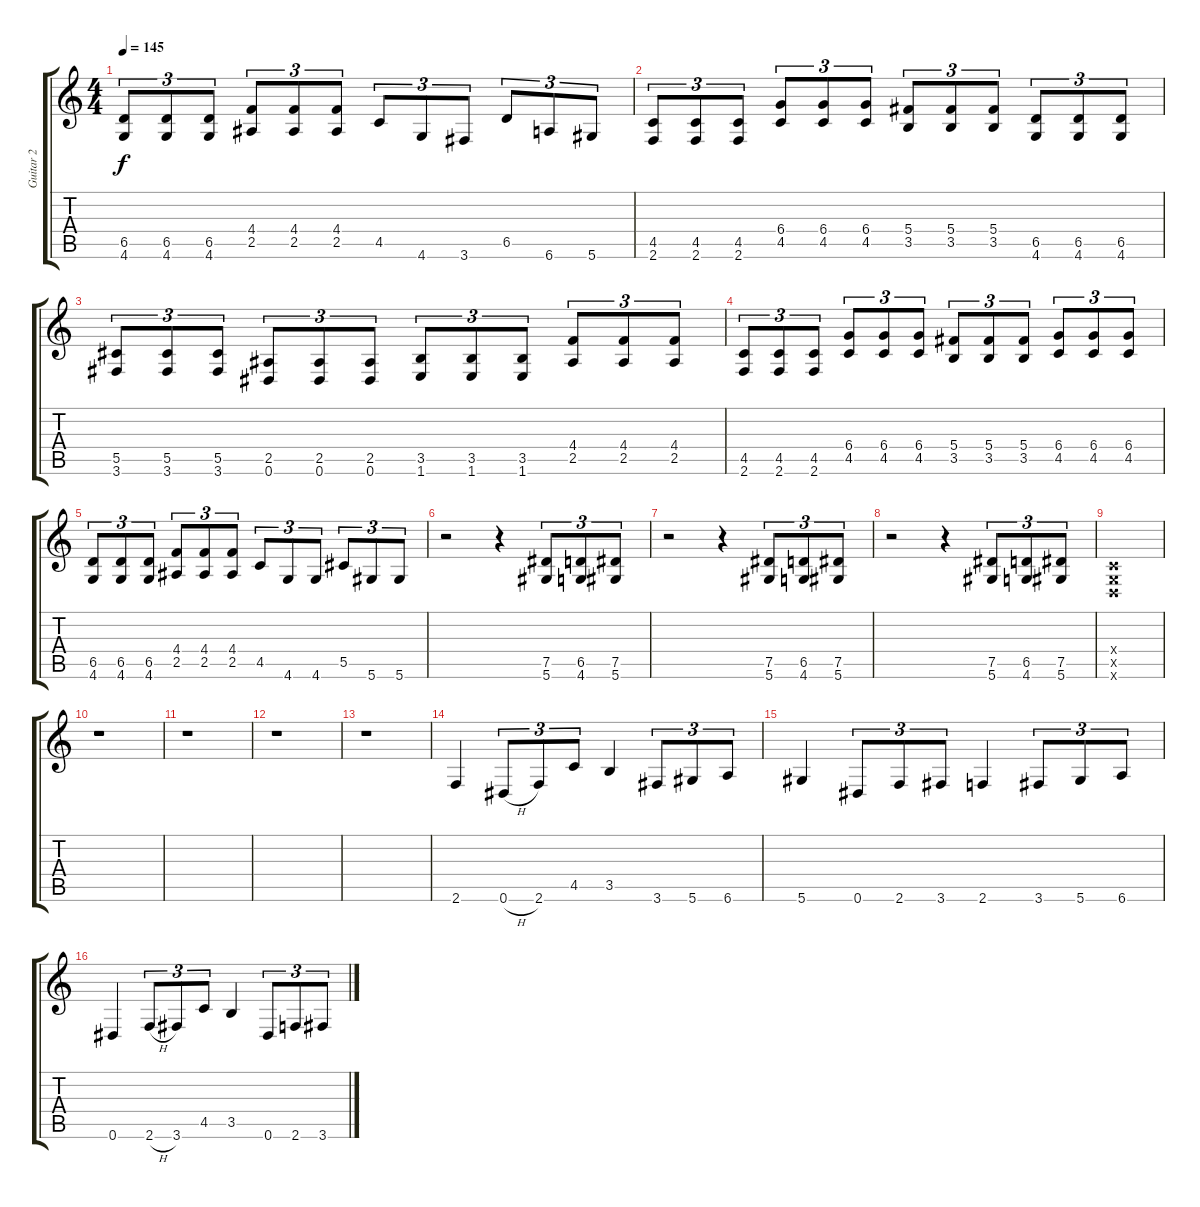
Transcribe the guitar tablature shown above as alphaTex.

\track ("Guitar 2" "Guitar 2") {instrument distortionguitar}
\staff {score tabs}
\tuning (Eb4 Bb3 Gb3 Db3 Ab2 Eb2) {hide}
\ts (4 4)
\tempo 145
\clef g2
\ks c
(6.5 4.6).8{tu (3 2) dy f} (6.5 4.6).8{tu (3 2)} (6.5 4.6).8{tu (3 2)} (4.4 2.5).8{tu (3 2)} (4.4 2.5).8{tu (3 2)} (4.4 2.5).8{tu (3 2)} 4.5.8{tu (3 2)} 4.6.8{tu (3 2)} 3.6.8{tu (3 2)} 6.5.8{tu (3 2)} 6.6.8{tu (3 2)} 5.6.8{tu (3 2)} |
(4.5 2.6).8{tu (3 2)} (4.5 2.6).8{tu (3 2)} (4.5 2.6).8{tu (3 2)} (6.4 4.5).8{tu (3 2)} (6.4 4.5).8{tu (3 2)} (6.4 4.5).8{tu (3 2)} (5.4 3.5).8{tu (3 2)} (5.4 3.5).8{tu (3 2)} (5.4 3.5).8{tu (3 2)} (6.5 4.6).8{tu (3 2)} (6.5 4.6).8{tu (3 2)} (6.5 4.6).8{tu (3 2)} |
(5.5 3.6).8{tu (3 2)} (5.5 3.6).8{tu (3 2)} (5.5 3.6).8{tu (3 2)} (2.5 0.6).8{tu (3 2)} (2.5 0.6).8{tu (3 2)} (2.5 0.6).8{tu (3 2)} (3.5 1.6).8{tu (3 2)} (3.5 1.6).8{tu (3 2)} (3.5 1.6).8{tu (3 2)} (4.4 2.5).8{tu (3 2)} (4.4 2.5).8{tu (3 2)} (4.4 2.5).8{tu (3 2)} |
(4.5 2.6).8{tu (3 2)} (4.5 2.6).8{tu (3 2)} (4.5 2.6).8{tu (3 2)} (6.4 4.5).8{tu (3 2)} (6.4 4.5).8{tu (3 2)} (6.4 4.5).8{tu (3 2)} (5.4 3.5).8{tu (3 2)} (5.4 3.5).8{tu (3 2)} (5.4 3.5).8{tu (3 2)} (6.4 4.5).8{tu (3 2)} (6.4 4.5).8{tu (3 2)} (6.4 4.5).8{tu (3 2)} |
(6.5 4.6).8{tu (3 2)} (6.5 4.6).8{tu (3 2)} (6.5 4.6).8{tu (3 2)} (4.4 2.5).8{tu (3 2)} (4.4 2.5).8{tu (3 2)} (4.4 2.5).8{tu (3 2)} 4.5.8{tu (3 2)} 4.6.8{tu (3 2)} 4.6.8{tu (3 2)} 5.5.8{tu (3 2)} 5.6.8{tu (3 2)} 5.6.8{tu (3 2)} |
r.2 r.4 (7.5 5.6).8{tu (3 2)} (6.5 4.6).8{tu (3 2)} (7.5 5.6).8{tu (3 2)} |
r.2 r.4 (7.5 5.6).8{tu (3 2)} (6.5 4.6).8{tu (3 2)} (7.5 5.6).8{tu (3 2)} |
r.2 r.4 (7.5 5.6).8{tu (3 2)} (6.5 4.6).8{tu (3 2)} (7.5 5.6).8{tu (3 2)} |
(-1.4{x} -1.5{x} -1.6{x}).1 |
r.1 |
r.1 |
r.1 |
r.1 |
2.6.4 0.6{h}.8{tu (3 2)} 2.6.8{tu (3 2)} 4.5.8{tu (3 2)} 3.5.4 3.6.8{tu (3 2)} 5.6.8{tu (3 2)} 6.6.8{tu (3 2)} |
5.6.4 0.6.8{tu (3 2)} 2.6.8{tu (3 2)} 3.6.8{tu (3 2)} 2.6.4 3.6.8{tu (3 2)} 5.6.8{tu (3 2)} 6.6.8{tu (3 2)} |
0.6.4 2.6{h}.8{tu (3 2)} 3.6.8{tu (3 2)} 4.5.8{tu (3 2)} 3.5.4 0.6.8{tu (3 2)} 2.6.8{tu (3 2)} 3.6.8{tu (3 2)}
